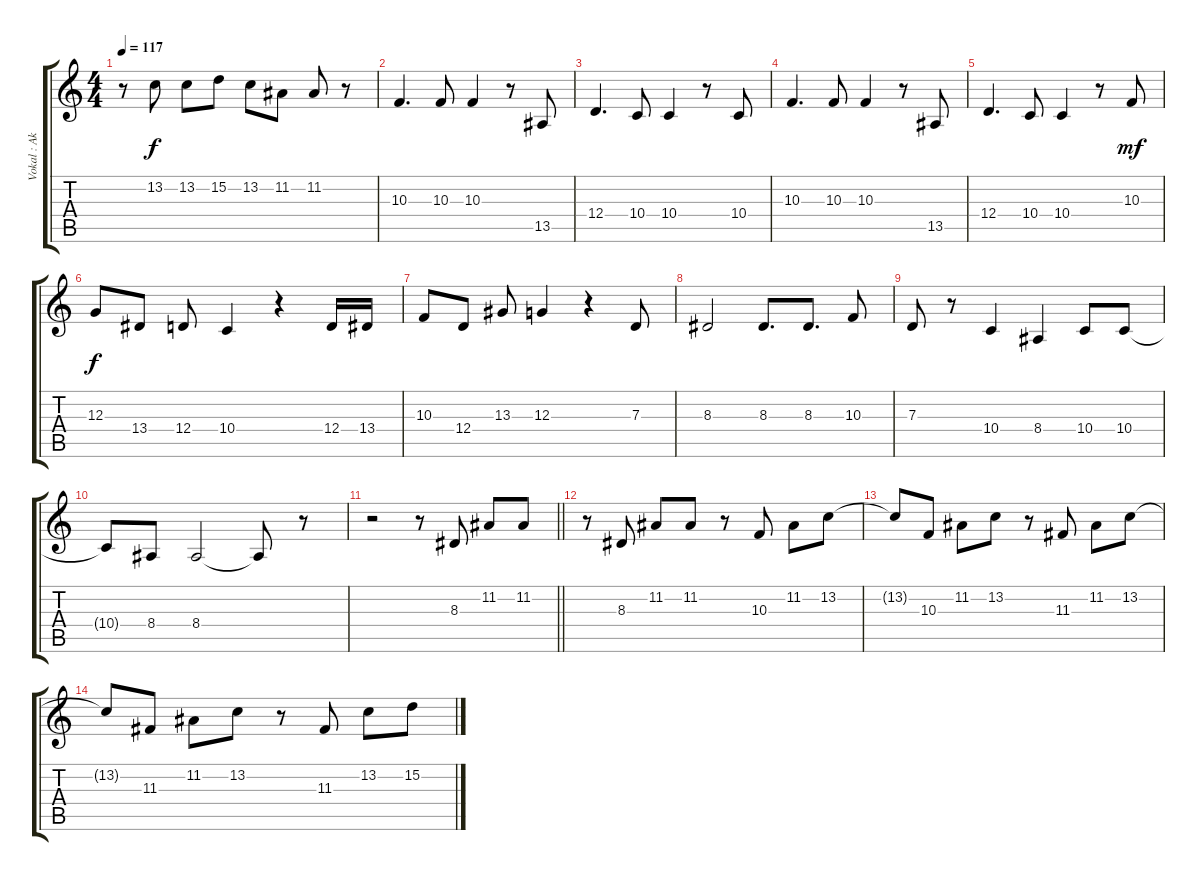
\track ("Vokal : Akiyama Mio - San" "Vokal : Ak") {instrument clarinet}
\staff {score tabs}
\tuning (E4 B3 G3 D3 A2 E2) {hide}
\ts (4 4)
\tempo 117
\clef g2
\ks c
r.8{dy f} 13.2.8 13.2.8 15.2.8 13.2.8 11.2.8 11.2.8 r.8 |
10.3.4{d} 10.3.8 10.3.4 r.8 13.5.8 |
12.4.4{d} 10.4.8 10.4.4 r.8 10.4.8 |
10.3.4{d} 10.3.8 10.3.4 r.8 13.5.8 |
12.4.4{d} 10.4.8 10.4.4 r.8 10.3.8{dy mf} |
12.3.8{dy f} 13.4.8 12.4.8 10.4.4 r.4 12.4.16 13.4.16 |
10.3.8 12.4.8 13.3.8 12.3.4 r.4 7.3.8 |
8.3.2 8.3.8{d} 8.3.8{d} 10.3.8 |
7.3.8 r.8 10.4.4 8.4.4 10.4.8 10.4.8 |
10.4{t}.8 8.4.8 8.4.2 8.4{t}.8 r.8 |
\barLineRight lightlight
r.2{volume 14} r.8 8.3.8 11.2.8 11.2.8 |
r.8 8.3.8 11.2.8 11.2.8 r.8 10.3.8 11.2.8 13.2.8 |
13.2{t}.8 10.3.8 11.2.8 13.2.8 r.8 11.3.8 11.2.8 13.2.8 |
13.2{t}.8 11.3.8 11.2.8 13.2.8 r.8 11.3.8 13.2.8 15.2.8
